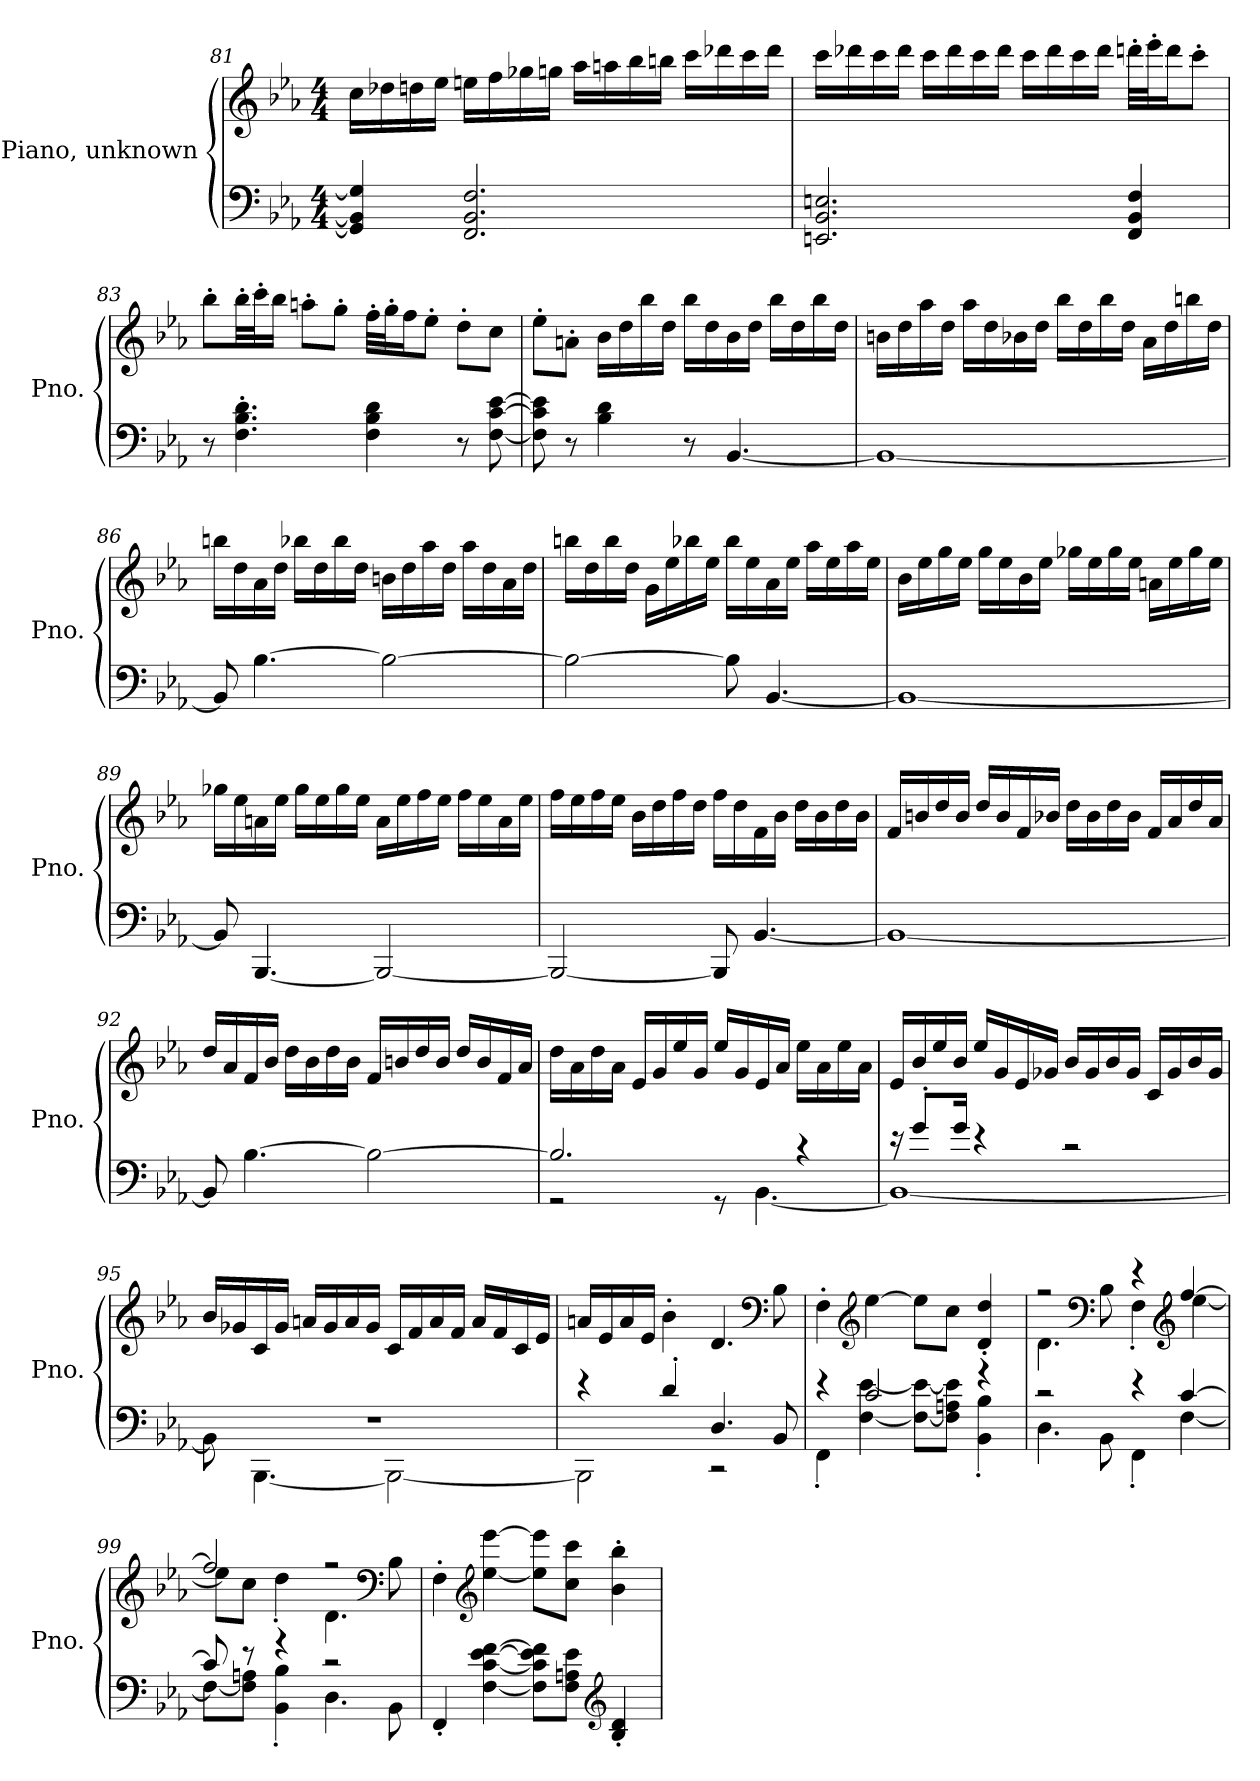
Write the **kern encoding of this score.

**kern	**kern
*part1	*part1
*staff2	*staff1
*I"Piano, unknown	*
*I'Pno.	*
!!LO:LB:g=z
*clefF4	*clefG2
*k[b-e-a-]	*k[b-e-a-]
*M4/4	*M4/4
=81	=81
4GG-/] 4BB-/] 4G-/]	16cc\LL
.	16dd-X\
.	16ddn\
.	16ee-\JJ
2.FF/ 2.BB-/ 2.F/	16een\LL
.	16ff\
.	16gg-X\
.	16ggn\JJ
.	16aa-\LL
.	16aan\
.	16bb-\
.	16bbn\JJ
.	16ccc\LL
.	16ddd-X\
.	16ccc\
.	16ddd-\JJ
!!LO:PB:g=z
=82	=82
2.EEn/ 2.BB-/ 2.En/	16ccc\LL
.	16ddd-X\
.	16ccc\
.	16ddd-\JJ
.	16ccc\LL
.	16ddd-\
.	16ccc\
.	16ddd-\JJ
.	16ccc\LL
.	16ddd-\
.	16ccc\
.	16ddd-\JJ
4FF/ 4BB-/ 4F/	32dddn'\LLL
.	32eee-'\J
.	16ddd\J
.	8ccc'\J
=83	=83
8r	8bb-'\L
4.F\' 4.B-\' 4.d\'	32bb-'\LL
.	32ccc'\J
.	16bb-\JJ
.	8aan'\L
.	8gg'\J
4F\ 4B-\ 4d\	32ff'\LLL
.	32gg'\J
.	16ff\J
.	8ee-'\J
8r	8dd'\L
[8F\ [8c\ [8e-\	8cc\J
!!LO:LB:g=z
=84	=84
8F\] 8c\] 8e-\]	8ee-'\L
8r	8an'\J
4B-\ 4d\	16b-\LL
.	16dd\
.	16bb-\
.	16dd\JJ
8r	16bb-\LL
.	16dd\
[4.BB-/	16b-\
.	16dd\JJ
.	16bb-\LL
.	16dd\
.	16bb-\
.	16dd\JJ
=85	=85
1BB-_	16bn\LL
.	16dd\
.	16aa-\
.	16dd\JJ
.	16aa-\LL
.	16dd\
.	16b-X\
.	16dd\JJ
.	16bb-\LL
.	16dd\
.	16bb-\
.	16dd\JJ
.	16a-\LL
.	16dd\
.	16bbn\
.	16dd\JJ
!!LO:LB:g=z
=86	=86
8BB-/]	16bbn\LL
.	16dd\
[4.B-\	16a-\
.	16dd\JJ
.	16bb-X\LL
.	16dd\
.	16bb-\
.	16dd\JJ
2B-\_	16bn\LL
.	16dd\
.	16aa-\
.	16dd\JJ
.	16aa-\LL
.	16dd\
.	16a-\
.	16dd\JJ
=87	=87
2B-\_	16bbn\LL
.	16dd\
.	16bb\
.	16dd\JJ
.	16g\LL
.	16ee-\
.	16bb-X\
.	16ee-\JJ
8B-\]	16bb-\LL
.	16ee-\
[4.BB-/	16a-\
.	16ee-\JJ
.	16aa-\LL
.	16ee-\
.	16aa-\
.	16ee-\JJ
!!LO:LB:g=z
=88	=88
1BB-_	16b-\LL
.	16ee-\
.	16gg\
.	16ee-\JJ
.	16gg\LL
.	16ee-\
.	16b-\
.	16ee-\JJ
.	16gg-X\LL
.	16ee-\
.	16gg-\
.	16ee-\JJ
.	16an\LL
.	16ee-\
.	16gg-\
.	16ee-\JJ
=89	=89
8BB-/]	16gg-X\LL
.	16ee-\
[4.BBB-/	16an\
.	16ee-\JJ
.	16gg-\LL
.	16ee-\
.	16gg-\
.	16ee-\JJ
2BBB-/_	16a\LL
.	16ee-\
.	16ff\
.	16ee-\JJ
.	16ff\LL
.	16ee-\
.	16a\
.	16ee-\JJ
!!LO:LB:g=z
=90	=90
2BBB-/_	16ff\LL
.	16ee-\
.	16ff\
.	16ee-\JJ
.	16b-\LL
.	16dd\
.	16ff\
.	16dd\JJ
8BBB-/]	16ff\LL
.	16dd\
[4.BB-/	16f\
.	16b-\JJ
.	16dd\LL
.	16b-\
.	16dd\
.	16b-\JJ
=91	=91
1BB-_	16f/LL
.	16bn/
.	16dd/
.	16b/JJ
.	16dd/LL
.	16b/
.	16f/
.	16b-X/JJ
.	16dd\LL
.	16b-\
.	16dd\
.	16b-\JJ
.	16f/LL
.	16a-/
.	16dd/
.	16a-/JJ
!!LO:LB:g=z
=92	=92
8BB-/]	16dd/LL
.	16a-/
[4.B-\	16f/
.	16b-/JJ
.	16dd\LL
.	16b-\
.	16dd\
.	16b-\JJ
2B-\_	16f/LL
.	16bn/
.	16dd/
.	16b/JJ
.	16dd/LL
.	16b/
.	16f/
.	16a-/JJ
=93	=93
*^	*
2.B-/]	2r	16dd\LL
.	.	16a-\
.	.	16dd\
.	.	16a-\JJ
.	.	16e-/LL
.	.	16g/
.	.	16ee-/
.	.	16g/JJ
.	8r	16ee-/LL
.	.	16g/
.	[4.BB-\	16e-/
.	.	16a-/JJ
4r	.	16ee-\LL
.	.	16a-\
.	.	16ee-\
.	.	16a-\JJ
!!LO:PB:g=z
=94	=94	=94
16r	1BB-_	16e-/LL
8g'/L	.	16b-/
.	.	16ee-/
16g/Jk	.	16b-/JJ
4r	.	16ee-/LL
.	.	16g/
.	.	16e-/
.	.	16g-X/JJ
2r	.	16b-/LL
.	.	16g-/
.	.	16b-/
.	.	16g-/JJ
.	.	16c/LL
.	.	16g-/
.	.	16b-/
.	.	16g-/JJ
=95	=95	=95
1r	8BB-\]	16b-/LL
.	.	16g-X/
.	[4.BBB-\	16c/
.	.	16g-/JJ
.	.	16an/LL
.	.	16g-/
.	.	16a/
.	.	16g-/JJ
.	2BBB-\_	16c/LL
.	.	16f/
.	.	16a/
.	.	16f/JJ
.	.	16a/LL
.	.	16f/
.	.	16c/
.	.	16e-/JJ
=96	=96	=96
4r	2BBB-\]	16an/LL
.	.	16e-/
.	.	16a/
.	.	16e-/JJ
4d'/	.	4b-'\
4.D/	2r	4.d/
*	*	*clefF4
8BB-/	.	8B-\
!!LO:LB:g=z
=97	=97	=97
4r	4FF'\	4F'\
*	*	*clefG2
2c/	[4F\ [4e-\	[4ee-\
.	8F\_ 8e-\_L	8ee-\L]
.	8F\] 8An\ 8e-\]J	8cc\J
4r	4BB-\' 4B-\'	4d/' 4dd/'
=98	=98	=98
*	*	*^
2r	4.D\	2r	4.d\
*	*	*clefF4	*
.	8BB-\	.	8B-\
4r	4FF'\	4r	4F'\
*	*	*clefG2	*
[4c/	[4F\	[4ff/	[4ee-\
=99	=99	=99	=99
8c/]	8F\L_	2ff/]	8ee-\L]
8r	8F\] 8An\J	.	8cc\J
4r	4BB-\' 4B-\'	.	4dd'\
2r	4.D\	2r	4.d\
*	*	*clefF4	*
.	8BB-\	.	8B-\
*v	*v	*	*
*	*v	*v
=100	=100
4FF'/	4F'\
*	*clefG2
[4F\ [4c\ [4e-\ [4f\	[4ee-\ [4eee-\
8F\] 8c\] 8e-\] 8f\]L	8ee-\] 8eee-\]L
8F\ 8An\ 8e-\J	8cc\ 8ccc\J
*clefG2	*
4B-/' 4d/'	4b-\' 4bb-\'
=	=
*-	*-
